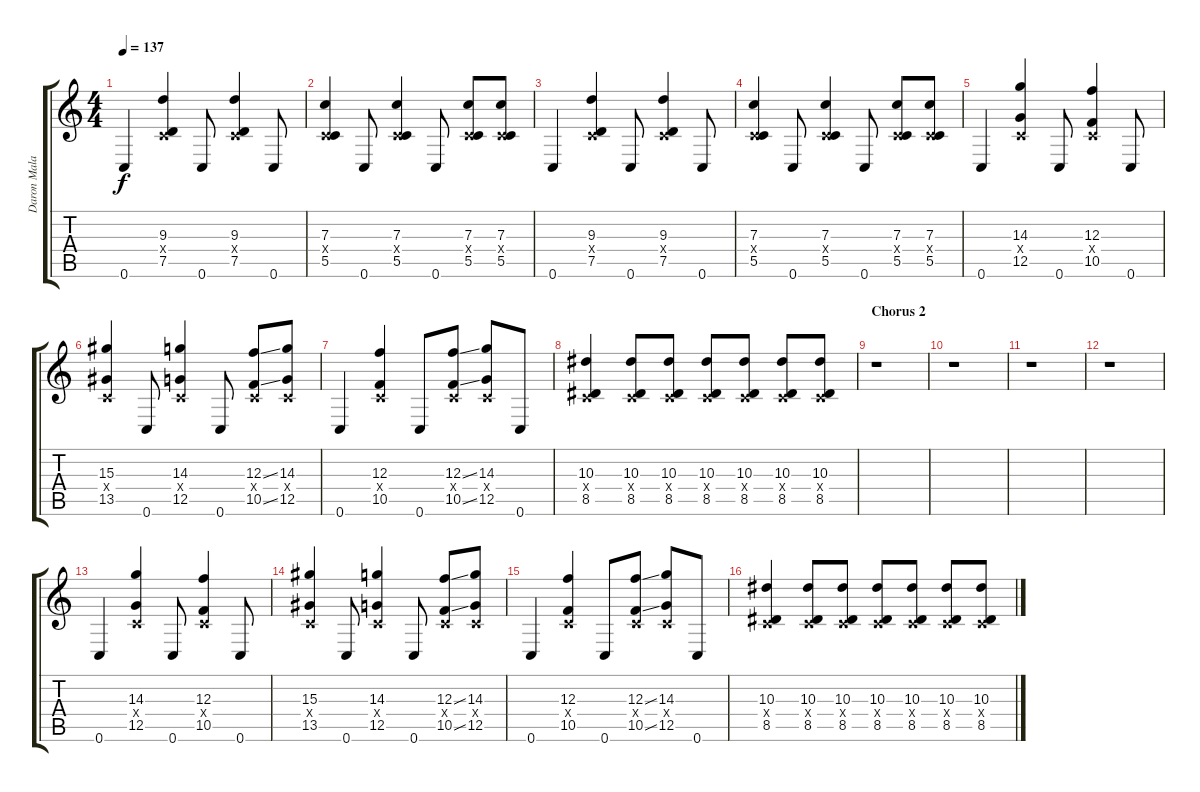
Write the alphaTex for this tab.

\track ("Daron Malakian - Overdrive Guitar" "Daron Mala") {instrument overdrivenguitar}
\staff {score tabs}
\tuning (D4 A3 F3 C3 G2 C2) {hide}
\ts (4 4)
\tempo 137
\clef g2
\ks c
0.6.4{dy f} (9.3 0.4{x} 7.5).4 0.6.8 (9.3 0.4{x} 7.5).4 0.6.8 |
(7.3 0.4{x} 5.5).4 0.6.8 (7.3 0.4{x} 5.5).4 0.6.8 (7.3 0.4{x} 5.5).8 (7.3 0.4{x} 5.5).8 |
0.6.4 (9.3 0.4{x} 7.5).4 0.6.8 (9.3 0.4{x} 7.5).4 0.6.8 |
(7.3 0.4{x} 5.5).4 0.6.8 (7.3 0.4{x} 5.5).4 0.6.8 (7.3 0.4{x} 5.5).8 (7.3 0.4{x} 5.5).8 |
0.6.4 (14.3 0.4{x} 12.5).4 0.6.8 (12.3 0.4{x} 10.5).4 0.6.8 |
(15.3 0.4{x} 13.5).4 0.6.8 (14.3 0.4{x} 12.5).4 0.6.8 (12.3{ss} 0.4{x} 10.5{ss}).8 (14.3 0.4{x} 12.5).8 |
0.6.4 (12.3 0.4{x} 10.5).4 0.6.8 (12.3{ss} 0.4{x} 10.5{ss}).8 (14.3 0.4{x} 12.5).8 0.6.8 |
(10.3 0.4{x} 8.5).4 (10.3 0.4{x} 8.5).8 (10.3 0.4{x} 8.5).8 (10.3 0.4{x} 8.5).8 (10.3 0.4{x} 8.5).8 (10.3 0.4{x} 8.5).8 (10.3 0.4{x} 8.5).8 |
\section ("" "Chorus 2")
r.1 |
r.1 |
r.1 |
r.1 |
0.6.4 (14.3 0.4{x} 12.5).4 0.6.8 (12.3 0.4{x} 10.5).4 0.6.8 |
(15.3 0.4{x} 13.5).4 0.6.8 (14.3 0.4{x} 12.5).4 0.6.8 (12.3{ss} 0.4{x} 10.5{ss}).8 (14.3 0.4{x} 12.5).8 |
0.6.4 (12.3 0.4{x} 10.5).4 0.6.8 (12.3{ss} 0.4{x} 10.5{ss}).8 (14.3 0.4{x} 12.5).8 0.6.8 |
(10.3 0.4{x} 8.5).4 (10.3 0.4{x} 8.5).8 (10.3 0.4{x} 8.5).8 (10.3 0.4{x} 8.5).8 (10.3 0.4{x} 8.5).8 (10.3 0.4{x} 8.5).8 (10.3 0.4{x} 8.5).8
